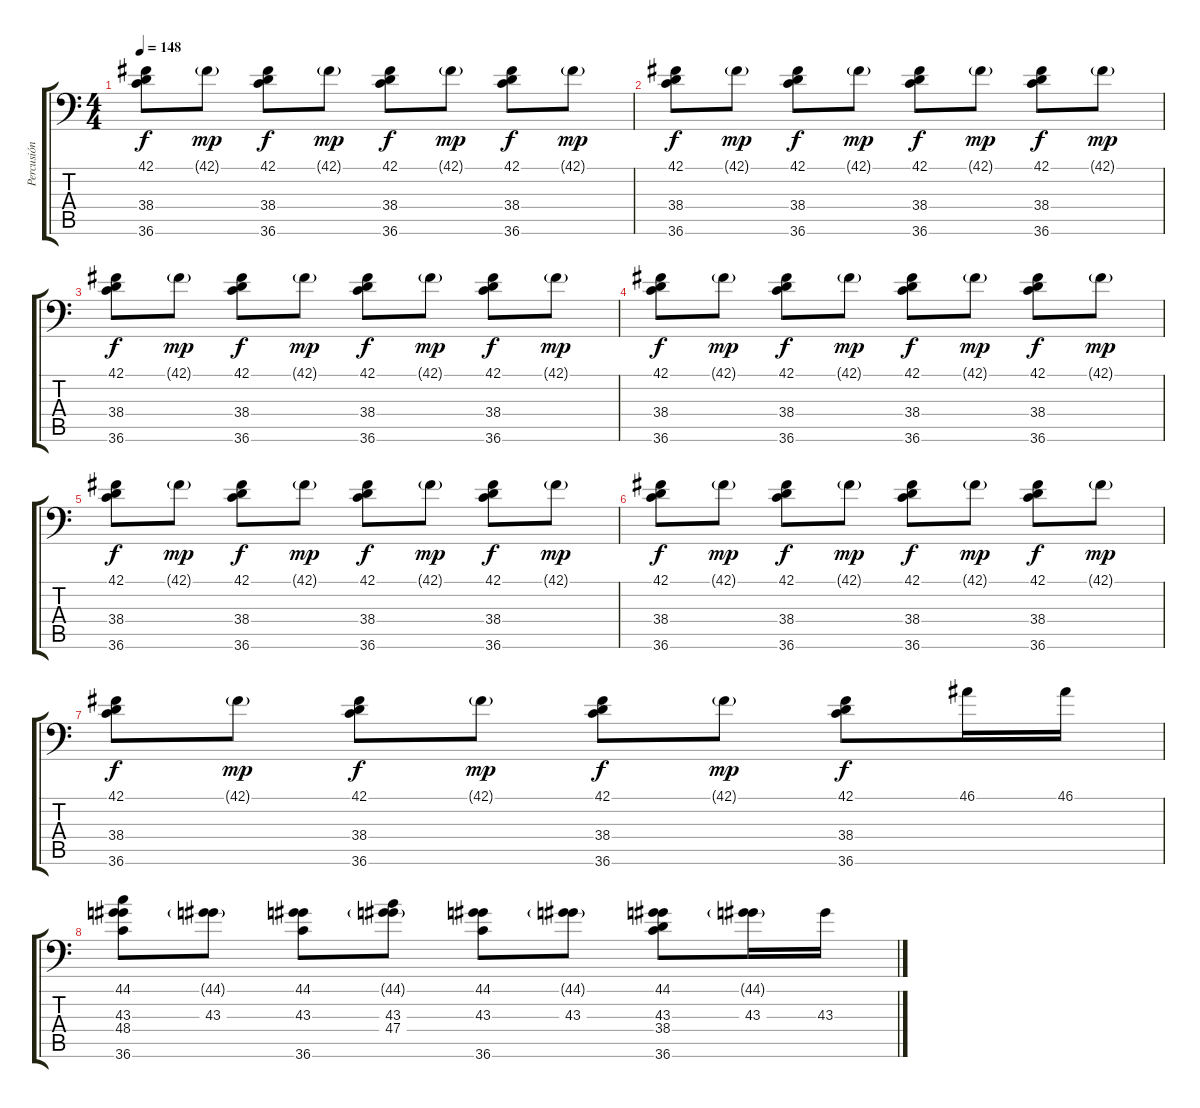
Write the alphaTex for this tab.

\track ("Percusión" "Percusión") {instrument acousticgrandpiano}
\staff {score tabs}
\tuning (C-1 C-1 C-1 C-1 C-1 C-1) {hide}
\ts (4 4)
\tempo 148
\clef f4
\ks c
(42.1 38.4 36.6).8{dy f} 42.1{g}.8{dy mp} (42.1 38.4 36.6).8{dy f} 42.1{g}.8{dy mp} (42.1 38.4 36.6).8{dy f} 42.1{g}.8{dy mp} (42.1 38.4 36.6).8{dy f} 42.1{g}.8{dy mp} |
(42.1 38.4 36.6).8{dy f} 42.1{g}.8{dy mp} (42.1 38.4 36.6).8{dy f} 42.1{g}.8{dy mp} (42.1 38.4 36.6).8{dy f} 42.1{g}.8{dy mp} (42.1 38.4 36.6).8{dy f} 42.1{g}.8{dy mp} |
(42.1 38.4 36.6).8{dy f} 42.1{g}.8{dy mp} (42.1 38.4 36.6).8{dy f} 42.1{g}.8{dy mp} (42.1 38.4 36.6).8{dy f} 42.1{g}.8{dy mp} (42.1 38.4 36.6).8{dy f} 42.1{g}.8{dy mp} |
(42.1 38.4 36.6).8{dy f} 42.1{g}.8{dy mp} (42.1 38.4 36.6).8{dy f} 42.1{g}.8{dy mp} (42.1 38.4 36.6).8{dy f} 42.1{g}.8{dy mp} (42.1 38.4 36.6).8{dy f} 42.1{g}.8{dy mp} |
(42.1 38.4 36.6).8{dy f} 42.1{g}.8{dy mp} (42.1 38.4 36.6).8{dy f} 42.1{g}.8{dy mp} (42.1 38.4 36.6).8{dy f} 42.1{g}.8{dy mp} (42.1 38.4 36.6).8{dy f} 42.1{g}.8{dy mp} |
(42.1 38.4 36.6).8{dy f} 42.1{g}.8{dy mp} (42.1 38.4 36.6).8{dy f} 42.1{g}.8{dy mp} (42.1 38.4 36.6).8{dy f} 42.1{g}.8{dy mp} (42.1 38.4 36.6).8{dy f} 42.1{g}.8{dy mp} |
(42.1 38.4 36.6).8{dy f} 42.1{g}.8{dy mp} (42.1 38.4 36.6).8{dy f} 42.1{g}.8{dy mp} (42.1 38.4 36.6).8{dy f} 42.1{g}.8{dy mp} (42.1 38.4 36.6).8{dy f} 46.1.16 46.1.16 |
(44.1 43.3 48.4 36.6).8 (44.1{g} 43.3).8 (44.1 43.3 36.6).8 (44.1{g} 43.3 47.4).8 (44.1 43.3 36.6).8 (44.1{g} 43.3).8 (44.1 43.3 38.4 36.6).8 (44.1{g} 43.3).16 43.3.16
